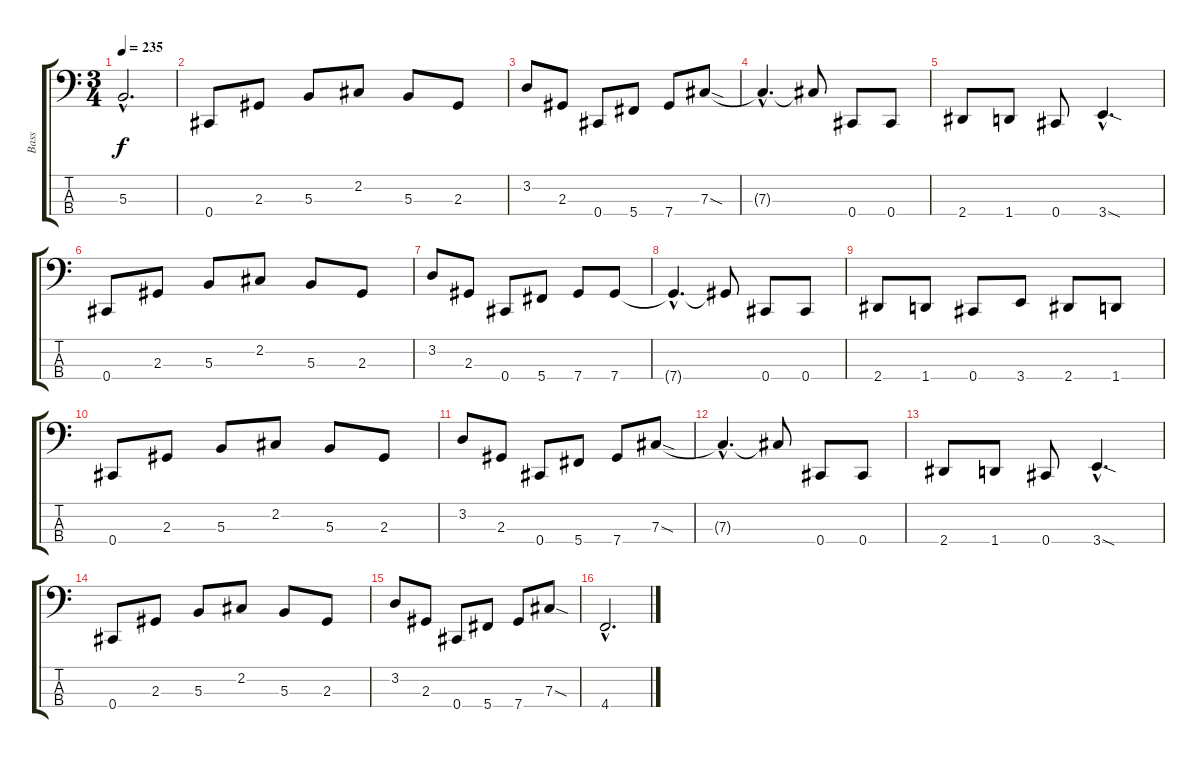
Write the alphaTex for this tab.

\track ("Bass" "Bass") {instrument electricbasspick}
\staff {score tabs}
\tuning (E2 B1 Gb1 Db1) {hide}
\ts (3 4)
\tempo 235
\clef f4
\ks c
5.3{hac t}.2{d dy f} |
0.4.8 2.3.8 5.3.8 2.2.8 5.3.8 2.3.8 |
3.2.8 2.3.8 0.4.8 5.4.8 7.4.8 7.3{sod}.8 |
7.3{hac t}.4{d} 7.3{t}.8 0.4.8 0.4.8 |
2.4.8 1.4.8 0.4.8 3.4{sod hac}.4{d} |
0.4.8 2.3.8 5.3.8 2.2.8 5.3.8 2.3.8 |
3.2.8 2.3.8 0.4.8 5.4.8 7.4.8 7.4.8 |
7.4{hac t}.4{d} 7.4{t}.8 0.4.8 0.4.8 |
2.4.8 1.4.8 0.4.8 3.4.8 2.4.8 1.4.8 |
0.4.8 2.3.8 5.3.8 2.2.8 5.3.8 2.3.8 |
3.2.8 2.3.8 0.4.8 5.4.8 7.4.8 7.3{sod}.8 |
7.3{hac t}.4{d} 7.3{t}.8 0.4.8 0.4.8 |
2.4.8 1.4.8 0.4.8 3.4{sod hac}.4{d} |
0.4.8 2.3.8 5.3.8 2.2.8 5.3.8 2.3.8 |
3.2.8 2.3.8 0.4.8 5.4.8 7.4.8 7.3{sod}.8 |
4.4{hac}.2{d}
